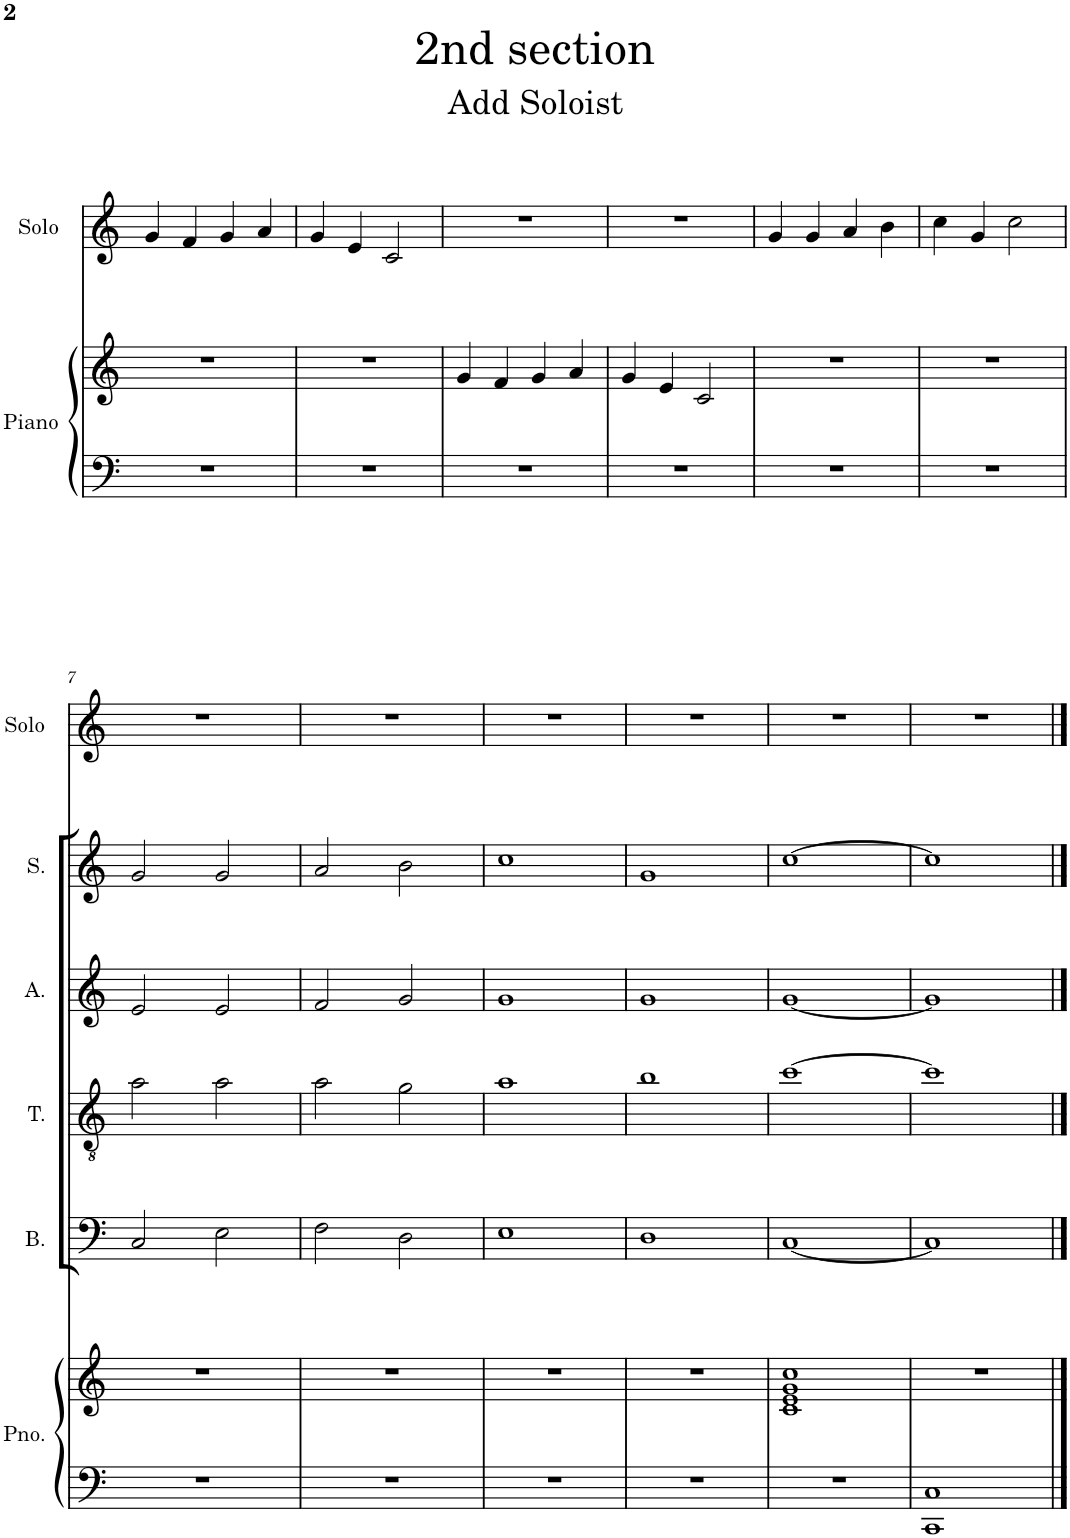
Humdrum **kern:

**kern	**kern	**kern	**kern	**kern	**kern	**kern
*part6	*part6	*part5	*part4	*part3	*part2	*part1
*staff7	*staff6	*staff5	*staff4	*staff3	*staff2	*staff1
*I"Piano	*	*I"Bass	*I"Tenor	*I"Alto	*I"Soprano	*I"Solo
*I'Pno.	*	*I'B.	*I'T.	*I'A.	*I'S.	*I'Solo
!!LO:PB:g=z
*	*	*stria5	*stria5	*stria5	*stria5	*
*clefF4	*clefG2	*clefF4	*clefGv2	*clefG2	*clefG2	*clefG2
*k[]	*k[]	*k[]	*k[]	*k[]	*k[]	*k[]
*M4/4	*M4/4	*M4/4	*M4/4	*M4/4	*M4/4	*M4/4
=1	=1	=1	=1	=1	=1	=1
1r	1r	1r	1r	1r	1r	4g/
.	.	.	.	.	.	4f/
.	.	.	.	.	.	4g/
.	.	.	.	.	.	4a/
=2	=2	=2	=2	=2	=2	=2
1r	1r	1r	1r	1r	1r	4g/
.	.	.	.	.	.	4e/
.	.	.	.	.	.	2c/
=3	=3	=3	=3	=3	=3	=3
1r	4g/	1r	1r	1r	1r	1r
.	4f/	.	.	.	.	.
.	4g/	.	.	.	.	.
.	4a/	.	.	.	.	.
=4	=4	=4	=4	=4	=4	=4
1r	4g/	1r	1r	1r	1r	1r
.	4e/	.	.	.	.	.
.	2c/	.	.	.	.	.
=5	=5	=5	=5	=5	=5	=5
1r	1r	1r	1r	1r	1r	4g/
.	.	.	.	.	.	4g/
.	.	.	.	.	.	4a/
.	.	.	.	.	.	4b\
=6	=6	=6	=6	=6	=6	=6
1r	1r	1r	1r	1r	1r	4cc\
.	.	.	.	.	.	4g/
.	.	.	.	.	.	2cc\
!!LO:LB:g=z
=7	=7	=7	=7	=7	=7	=7
!	!	!	!	!	!	!LO:TX:a:color=#00000000:t=showme
1r	1r	2C/	2a\	2e/	2g/	1r
.	.	2E\	2a\	2e/	2g/	.
=8	=8	=8	=8	=8	=8	=8
1r	1r	2F\	2a\	2f/	2a/	1r
.	.	2D\	2g\	2g/	2b\	.
=9	=9	=9	=9	=9	=9	=9
1r	1r	1E	1a	1g	1cc	1r
=10	=10	=10	=10	=10	=10	=10
1r	1r	1D	1b	1g	1g	1r
=11	=11	=11	=11	=11	=11	=11
1r	1c 1e 1g 1cc	[1C	[1cc	[1g	[1cc	1r
=12	=12	=12	=12	=12	=12	=12
1CC 1C	1r	1C]	1cc]	1g]	1cc]	1r
==	==	==	==	==	==	==
*-	*-	*-	*-	*-	*-	*-
